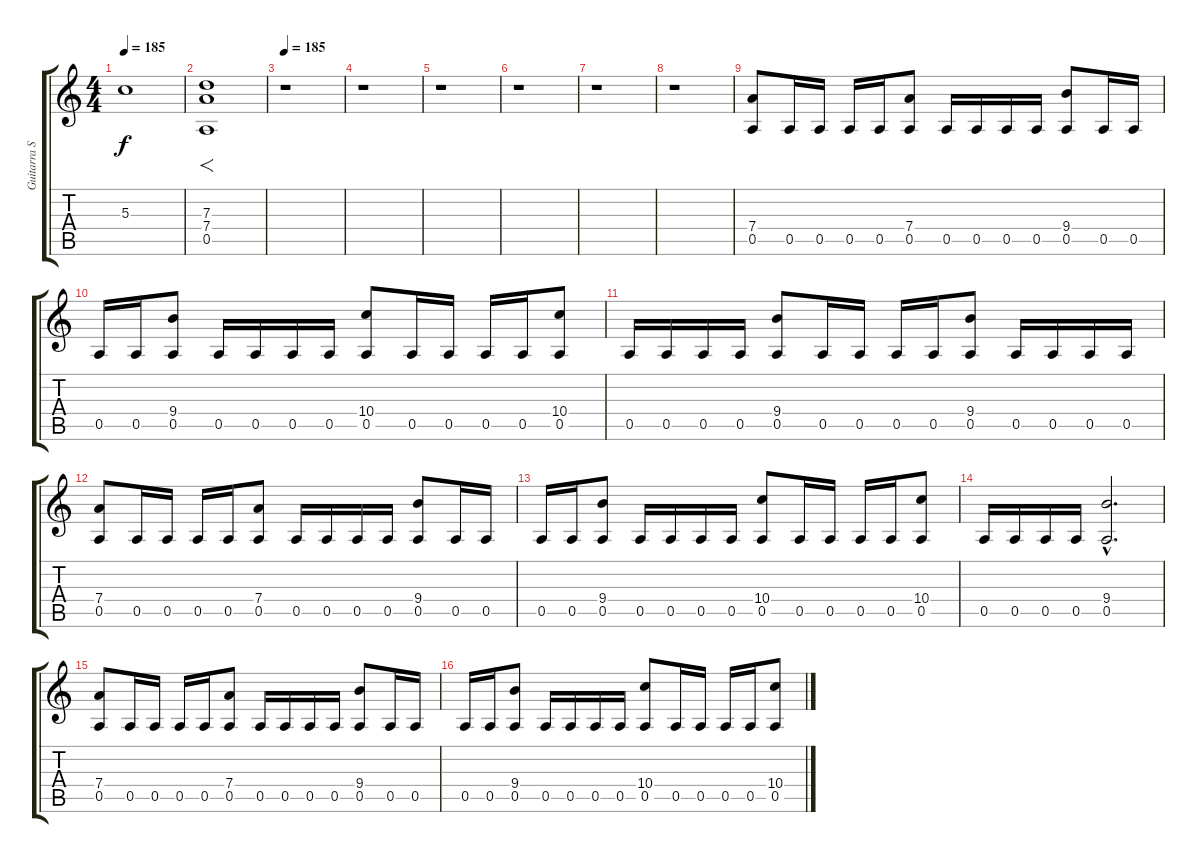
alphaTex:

\track ("Guitarra Solista" "Guitarra S") {instrument distortionguitar}
\staff {score tabs}
\tuning (E4 B3 G3 D3 A2 E2) {hide}
\ts (4 4)
\tempo 185
\clef g2
\ks c
5.3.1{dy f} |
(7.3 7.4 0.5).1{f} |
\tempo 185
r.1 |
r.1 |
r.1 |
r.1 |
r.1 |
r.1 |
(7.4 0.5).8 0.5.16 0.5.16 0.5.16 0.5.16 (7.4 0.5).8 0.5.16 0.5.16 0.5.16 0.5.16 (9.4 0.5).8 0.5.16 0.5.16 |
0.5.16 0.5.16 (9.4 0.5).8 0.5.16 0.5.16 0.5.16 0.5.16 (10.4 0.5).8 0.5.16 0.5.16 0.5.16 0.5.16 (10.4 0.5).8 |
0.5.16 0.5.16 0.5.16 0.5.16 (9.4 0.5).8 0.5.16 0.5.16 0.5.16 0.5.16 (9.4 0.5).8 0.5.16 0.5.16 0.5.16 0.5.16 |
(7.4 0.5).8 0.5.16 0.5.16 0.5.16 0.5.16 (7.4 0.5).8 0.5.16 0.5.16 0.5.16 0.5.16 (9.4 0.5).8 0.5.16 0.5.16 |
0.5.16 0.5.16 (9.4 0.5).8 0.5.16 0.5.16 0.5.16 0.5.16 (10.4 0.5).8 0.5.16 0.5.16 0.5.16 0.5.16 (10.4 0.5).8 |
0.5.16 0.5.16 0.5.16 0.5.16 (9.4{hac} 0.5{hac}).2{d} |
(7.4 0.5).8 0.5.16 0.5.16 0.5.16 0.5.16 (7.4 0.5).8 0.5.16 0.5.16 0.5.16 0.5.16 (9.4 0.5).8 0.5.16 0.5.16 |
0.5.16 0.5.16 (9.4 0.5).8 0.5.16 0.5.16 0.5.16 0.5.16 (10.4 0.5).8 0.5.16 0.5.16 0.5.16 0.5.16 (10.4 0.5).8
